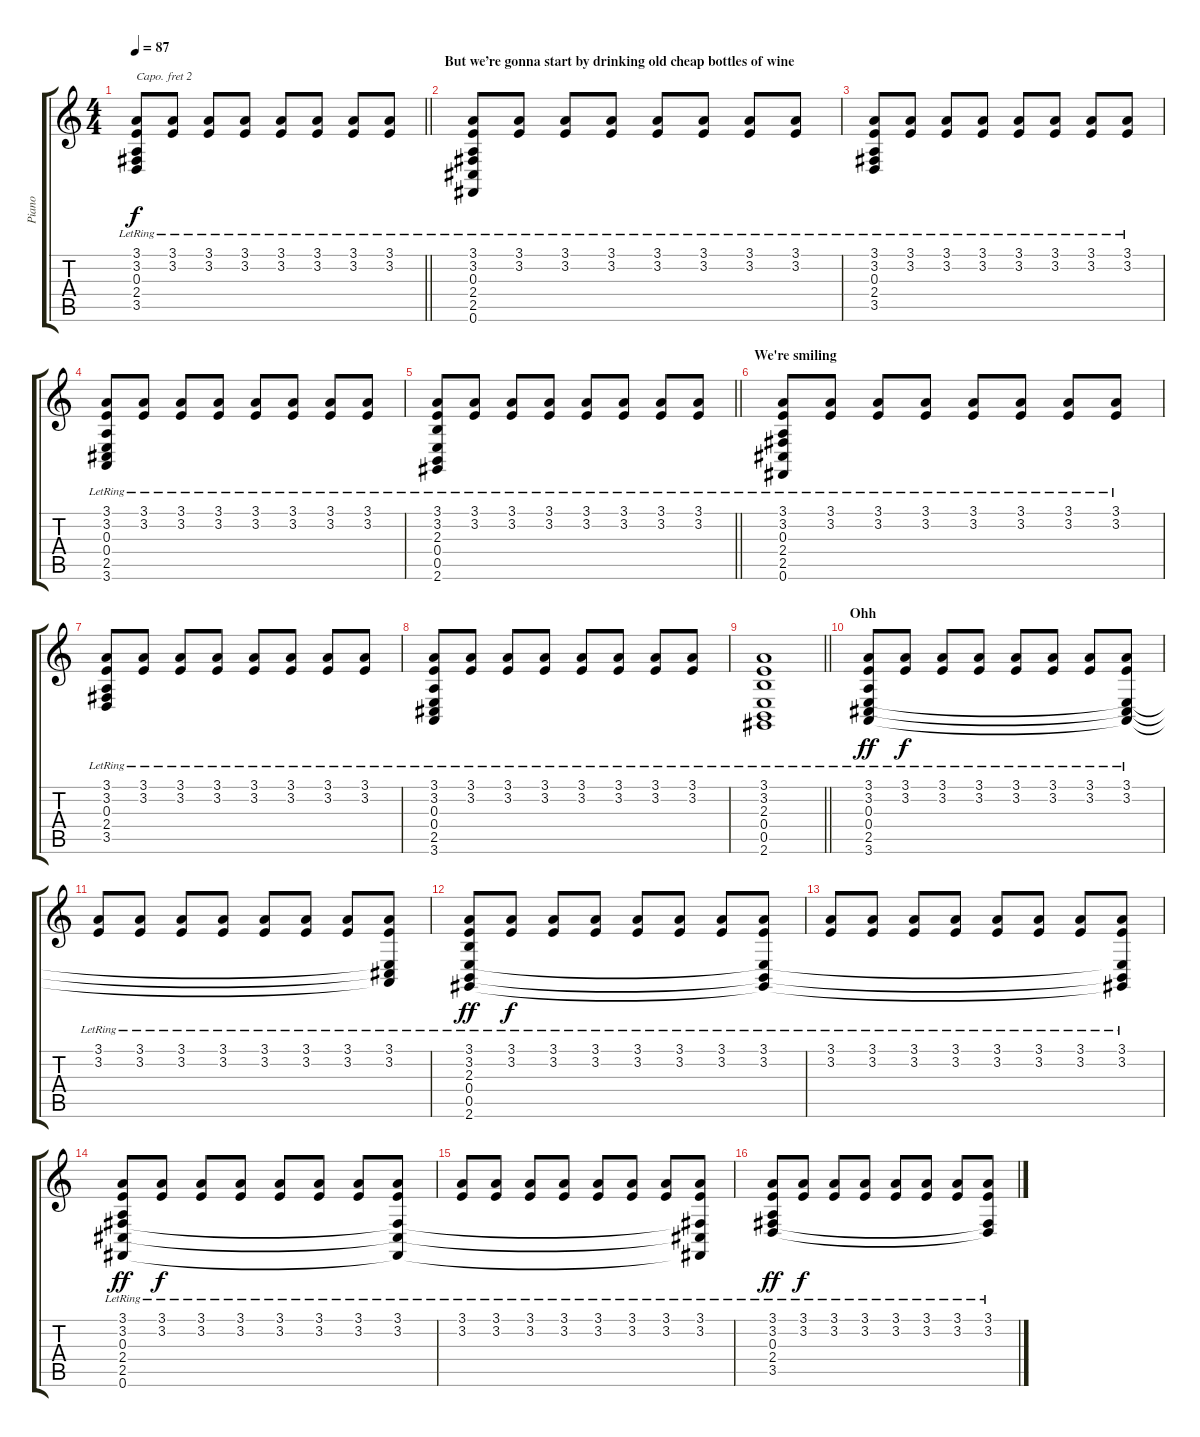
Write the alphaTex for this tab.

\track ("Piano" "Piano") {instrument electricgrandpiano}
\staff {score tabs}
\capo 2
\tuning (E4 B3 G3 D3 A2 E2) {hide}
\ts (4 4)
\tempo 87
\clef g2
\barLineRight lightlight
\ks c
(3.1{lr} 3.2{lr} 0.3{t} 2.4{t} 3.5{t}).8{dy f} (3.1{lr} 3.2{lr}).8 (3.1{lr} 3.2{lr}).8 (3.1{lr} 3.2{lr}).8 (3.1{lr} 3.2{lr}).8 (3.1{lr} 3.2{lr}).8 (3.1{lr} 3.2{lr}).8 (3.1{lr} 3.2{lr}).8 |
\section ("" "But we’re gonna start by drinking old cheap bottles of wine")
(3.1{lr} 3.2{lr} 0.3{lr} 2.4{lr} 2.5{lr} 0.6{lr}).8 (3.1{lr} 3.2{lr}).8 (3.1{lr} 3.2{lr}).8 (3.1{lr} 3.2{lr}).8 (3.1{lr} 3.2{lr}).8 (3.1{lr} 3.2{lr}).8 (3.1{lr} 3.2{lr}).8 (3.1{lr} 3.2{lr}).8 |
(3.1{lr} 3.2{lr} 0.3{lr} 2.4{lr} 3.5{lr}).8 (3.1{lr} 3.2{lr}).8 (3.1{lr} 3.2{lr}).8 (3.1{lr} 3.2{lr}).8 (3.1{lr} 3.2{lr}).8 (3.1{lr} 3.2{lr}).8 (3.1{lr} 3.2{lr}).8 (3.1{lr} 3.2{lr}).8 |
(3.1{lr} 3.2{lr} 0.3{lr} 0.4{lr} 2.5{lr} 3.6{lr}).8 (3.1{lr} 3.2{lr}).8 (3.1{lr} 3.2{lr}).8 (3.1{lr} 3.2{lr}).8 (3.1{lr} 3.2{lr}).8 (3.1{lr} 3.2{lr}).8 (3.1{lr} 3.2{lr}).8 (3.1{lr} 3.2{lr}).8 |
\barLineRight lightlight
(3.1{lr} 3.2{lr} 2.3{lr} 0.4{lr} 0.5{lr} 2.6{lr}).8 (3.1{lr} 3.2{lr}).8 (3.1{lr} 3.2{lr}).8 (3.1{lr} 3.2{lr}).8 (3.1{lr} 3.2{lr}).8 (3.1{lr} 3.2{lr}).8 (3.1{lr} 3.2{lr}).8 (3.1{lr} 3.2{lr}).8 |
\section ("" "We're smiling")
(3.1{lr} 3.2{lr} 0.3{lr} 2.4{lr} 2.5{lr} 0.6{lr}).8 (3.1{lr} 3.2{lr}).8 (3.1{lr} 3.2{lr}).8 (3.1{lr} 3.2{lr}).8 (3.1{lr} 3.2{lr}).8 (3.1{lr} 3.2{lr}).8 (3.1{lr} 3.2{lr}).8 (3.1{lr} 3.2{lr}).8 |
(3.1{lr} 3.2{lr} 0.3{lr} 2.4{lr} 3.5{lr}).8 (3.1{lr} 3.2{lr}).8 (3.1{lr} 3.2{lr}).8 (3.1{lr} 3.2{lr}).8 (3.1{lr} 3.2{lr}).8 (3.1{lr} 3.2{lr}).8 (3.1{lr} 3.2{lr}).8 (3.1{lr} 3.2{lr}).8 |
(3.1{lr} 3.2{lr} 0.3{lr} 0.4{lr} 2.5{lr} 3.6{lr}).8 (3.1{lr} 3.2{lr}).8 (3.1{lr} 3.2{lr}).8 (3.1{lr} 3.2{lr}).8 (3.1{lr} 3.2{lr}).8 (3.1{lr} 3.2{lr}).8 (3.1{lr} 3.2{lr}).8 (3.1{lr} 3.2{lr}).8 |
\barLineRight lightlight
(3.1{lr} 3.2{lr} 2.3{lr} 0.4{lr} 0.5{lr} 2.6{lr}).1 |
\section ("" "Ohh")
(3.1{lr} 3.2{lr} 0.3{lr} 0.4{lr} 2.5{lr} 3.6{lr}).8{dy ff} (3.1{lr} 3.2{lr}).8{dy f} (3.1{lr} 3.2{lr}).8 (3.1{lr} 3.2{lr}).8 (3.1{lr} 3.2{lr}).8 (3.1{lr} 3.2{lr}).8 (3.1{lr} 3.2{lr}).8 (3.1{lr} 3.2{lr} 0.4{t} 2.5{t} 3.6{t}).8 |
(3.1{lr} 3.2{lr}).8 (3.1{lr} 3.2{lr}).8 (3.1{lr} 3.2{lr}).8 (3.1{lr} 3.2{lr}).8 (3.1{lr} 3.2{lr}).8 (3.1{lr} 3.2{lr}).8 (3.1{lr} 3.2{lr}).8 (3.1{lr} 3.2{lr} 0.4{t} 2.5{t} 3.6{t}).8 |
(3.1{lr} 3.2{lr} 2.3{lr} 0.4{lr} 0.5{lr} 2.6{lr}).8{dy ff} (3.1{lr} 3.2{lr}).8{dy f} (3.1{lr} 3.2{lr}).8 (3.1{lr} 3.2{lr}).8 (3.1{lr} 3.2{lr}).8 (3.1{lr} 3.2{lr}).8 (3.1{lr} 3.2{lr}).8 (3.1{lr} 3.2{lr} 0.4{t} 0.5{t} 2.6{t}).8 |
(3.1{lr} 3.2{lr}).8 (3.1{lr} 3.2{lr}).8 (3.1{lr} 3.2{lr}).8 (3.1{lr} 3.2{lr}).8 (3.1{lr} 3.2{lr}).8 (3.1{lr} 3.2{lr}).8 (3.1{lr} 3.2{lr}).8 (3.1{lr} 3.2{lr} 0.4{t} 0.5{t} 2.6{t}).8 |
(3.1{lr} 3.2{lr} 0.3{lr} 2.4{lr} 2.5{lr} 0.6{lr}).8{dy ff} (3.1{lr} 3.2{lr}).8{dy f} (3.1{lr} 3.2{lr}).8 (3.1{lr} 3.2{lr}).8 (3.1{lr} 3.2{lr}).8 (3.1{lr} 3.2{lr}).8 (3.1{lr} 3.2{lr}).8 (3.1{lr} 3.2{lr} 2.4{t} 2.5{t} 0.6{t}).8 |
(3.1{lr} 3.2{lr}).8 (3.1{lr} 3.2{lr}).8 (3.1{lr} 3.2{lr}).8 (3.1{lr} 3.2{lr}).8 (3.1{lr} 3.2{lr}).8 (3.1{lr} 3.2{lr}).8 (3.1{lr} 3.2{lr}).8 (3.1{lr} 3.2{lr} 2.4{t} 2.5{t} 0.6{t}).8 |
(3.1{lr} 3.2{lr} 0.3{lr} 2.4{lr} 3.5{lr}).8{dy ff} (3.1{lr} 3.2{lr}).8{dy f} (3.1{lr} 3.2{lr}).8 (3.1{lr} 3.2{lr}).8 (3.1{lr} 3.2{lr}).8 (3.1{lr} 3.2{lr}).8 (3.1{lr} 3.2{lr}).8 (3.1{lr} 3.2{lr} 2.4{t} 3.5{t}).8
